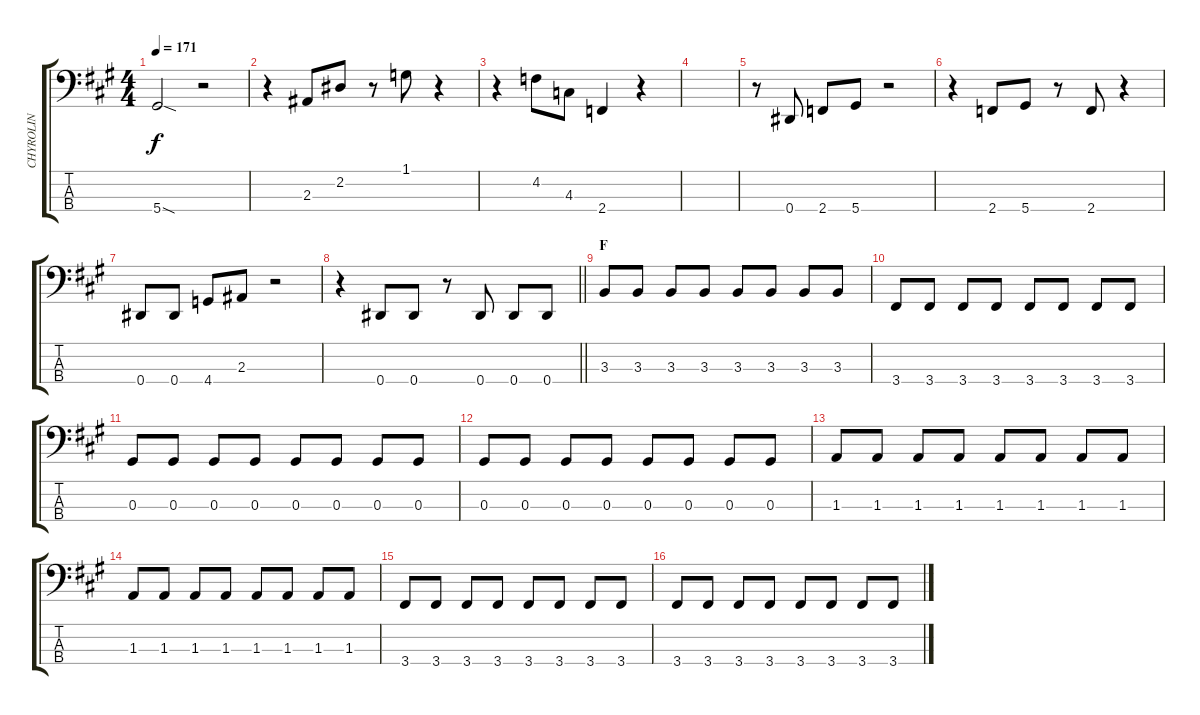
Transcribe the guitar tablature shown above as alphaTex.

\track ("CHYROLIN" "CHYROLIN") {instrument electricbasspick}
\staff {score tabs}
\tuning (Gb2 Db2 Ab1 Eb1) {hide}
\ts (4 4)
\tempo 171
\clef f4
\ks a
5.4{sod}.2{dy f} r.2 |
r.4 2.3.8 2.2.8 r.8 1.1.8 r.4 |
r.4 4.2.8 4.3.8 2.4.4 r.4 |
|
r.8 0.4.8 2.4.8 5.4.8 r.2 |
r.4 2.4.8 5.4.8 r.8 2.4.8 r.4 |
0.4.8 0.4.8 4.4.8 2.3.8 r.2 |
\barLineRight lightlight
r.4 0.4.8 0.4.8 r.8 0.4.8 0.4.8 0.4.8 |
\section ("" "F")
3.3.8 3.3.8 3.3.8 3.3.8 3.3.8 3.3.8 3.3.8 3.3.8 |
3.4.8 3.4.8 3.4.8 3.4.8 3.4.8 3.4.8 3.4.8 3.4.8 |
0.3.8 0.3.8 0.3.8 0.3.8 0.3.8 0.3.8 0.3.8 0.3.8 |
0.3.8 0.3.8 0.3.8 0.3.8 0.3.8 0.3.8 0.3.8 0.3.8 |
1.3.8 1.3.8 1.3.8 1.3.8 1.3.8 1.3.8 1.3.8 1.3.8 |
1.3.8 1.3.8 1.3.8 1.3.8 1.3.8 1.3.8 1.3.8 1.3.8 |
3.4.8 3.4.8 3.4.8 3.4.8 3.4.8 3.4.8 3.4.8 3.4.8 |
3.4.8 3.4.8 3.4.8 3.4.8 3.4.8 3.4.8 3.4.8 3.4.8
